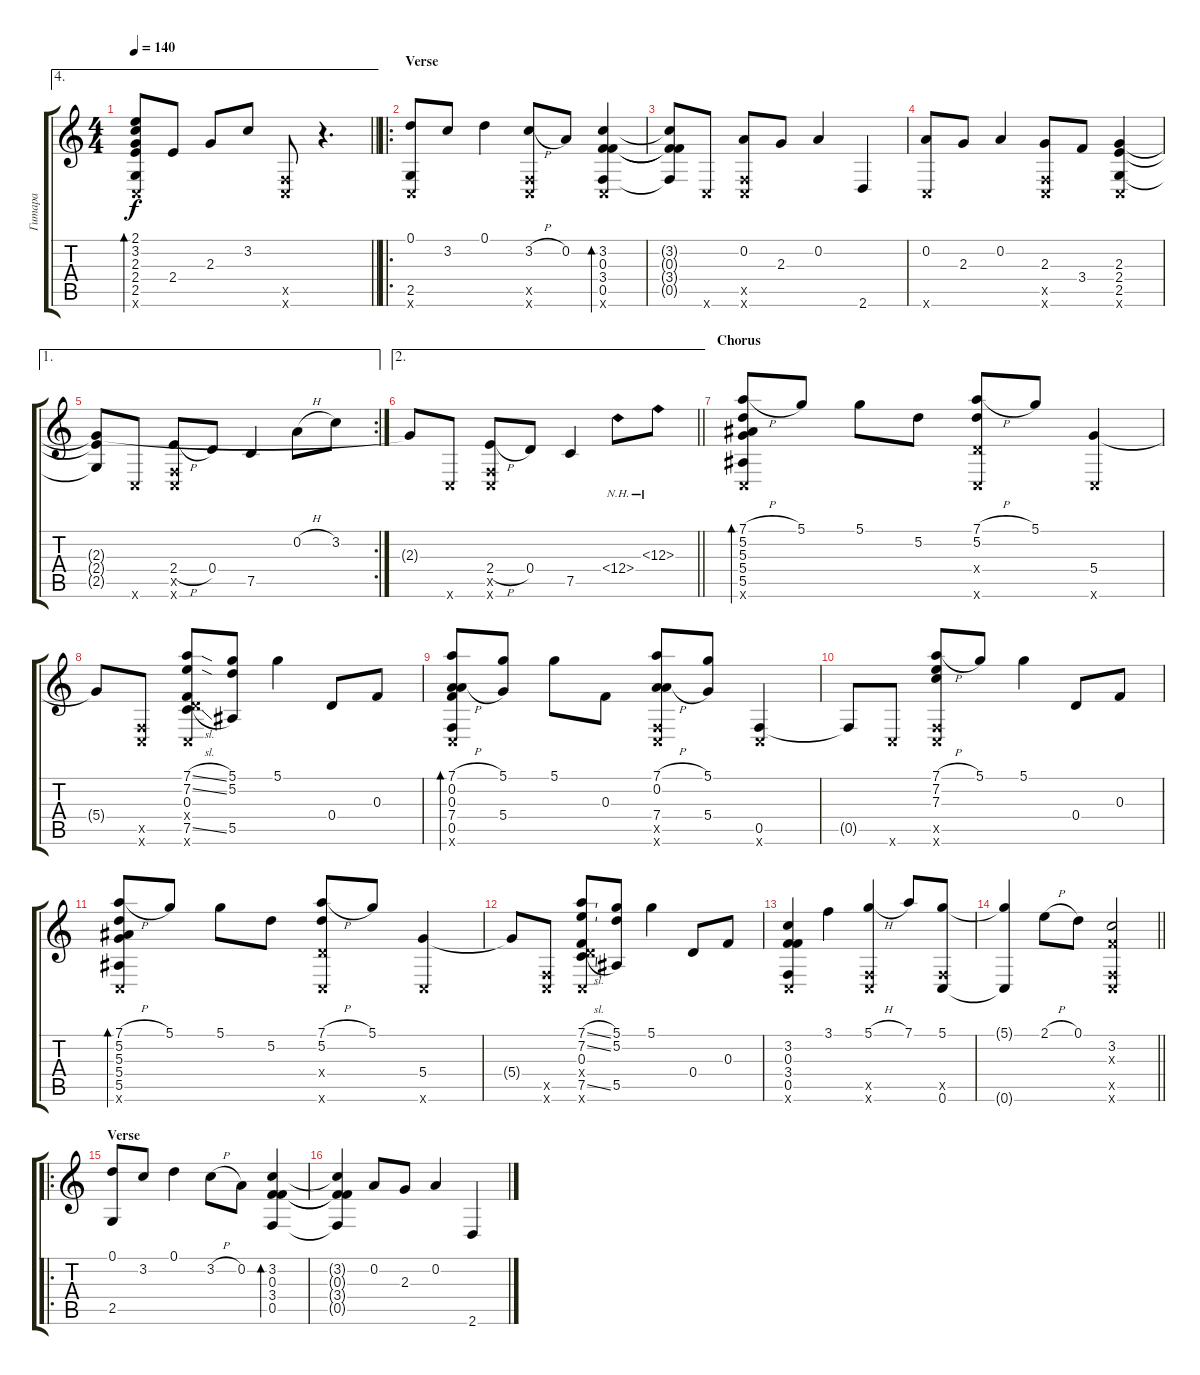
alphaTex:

\track ("Гитара" "Гитара") {instrument acousticguitarsteel}
\staff {score tabs}
\tuning (D4 A3 F3 D3 F2 C2) {hide}
\ae 4
\ts (4 4)
\tempo 140
\clef g2
\barLineRight lightlight
\ks c
(2.1 3.2 2.3 2.4 2.5 0.6{x}).8{bd 120 dy f} 2.4.8 2.3.8 3.2.8 (0.5{x} 0.6{x}).8 r.4{d} |
\ro
\section ("" "Verse")
(0.1 2.5 0.6{x}).8 3.2.8 0.1.4 (3.2{h} 0.5{x} 0.6{x}).8 0.2.8 (3.2 0.3 3.4 0.5 0.6{x}).4{bd 120} |
(3.2{t} 0.3{t} 3.4{t} 0.5{t}).8 0.6{x}.8 (0.2 0.5{x} 0.6{x}).8 2.3.8 0.2.4 2.6.4 |
(0.2 0.6{x}).8 2.3.8 0.2.4 (2.3 0.5{x} 0.6{x}).8 3.4.8 (2.3 2.4 2.5 0.6{x}).4 |
\ae 1
\rc 2
(2.3{t} 2.4{t} 2.5{t}).8 0.6{x}.8 (2.4{h} 0.5{x} 0.6{x}).8 0.4.8 7.5.4 0.2{h}.8 3.2.8 |
\ae 2
\barLineRight lightlight
2.3{t}.8 0.6{x}.8 (2.4{h} 0.5{x} 0.6{x}).8 0.4.8 7.5.4 12.4{nh}.8 12.3{nh}.8 |
\section ("" "Chorus")
(7.1{h} 5.2 5.3 5.4 5.5 0.6{x}).8{bd 120} 5.1.8 5.1.8 5.2.8 (7.1{h} 5.2 0.4{x} 0.6{x}).8 5.1.8 (5.4 0.6{x}).4 |
5.4{t}.8 (0.5{x} 0.6{x}).8 (7.1{sl} 7.2{sl} 0.3 0.4{x} 7.5{sl} 0.6{x}).8 (5.1 5.2 5.5).8 5.1.4 0.4.8 0.3.8 |
(7.1{h} 0.2 0.3 7.4{h} 0.5 0.6{x}).8{bd 120} (5.1 5.4).8 5.1.8 0.3.8 (7.1{h} 0.2 7.4{h} 0.5{x} 0.6{x}).8 (5.1 5.4).8 (0.5 0.6{x}).4 |
0.5{t}.8 0.6{x}.8 (7.1{h} 7.2 7.3 0.5{x} 0.6{x}).8 5.1.8 5.1.4 0.4.8 0.3.8 |
(7.1{h} 5.2 5.3 5.4 5.5 0.6{x}).8{bd 120} 5.1.8 5.1.8 5.2.8 (7.1{h} 5.2 0.4{x} 0.6{x}).8 5.1.8 (5.4 0.6{x}).4 |
5.4{t}.8 (0.5{x} 0.6{x}).8 (7.1{sl} 7.2{sl} 0.3 0.4{x} 7.5{sl} 0.6{x}).8 (5.1 5.2 5.5).8 5.1.4 0.4.8 0.3.8 |
(3.2 0.3 3.4 0.5 0.6{x}).4 3.1.4 (5.1{h} 0.5{x} 0.6{x}).4 7.1.8 (5.1 0.5{x} 0.6).8 |
\barLineRight lightlight
(5.1{t} 0.6{t}).4 2.1{h}.8 0.1.8 (3.2 0.3{x} 0.5{x} 0.6{x}).2 |
\ro
\section ("" "Verse")
(0.1 2.5).8 3.2.8 0.1.4 3.2{h}.8 0.2.8 (3.2 0.3 3.4 0.5).4{bd 120} |
(3.2{t} 0.3{t} 3.4{t} 0.5{t}).4 0.2.8 2.3.8 0.2.4 2.6.4
